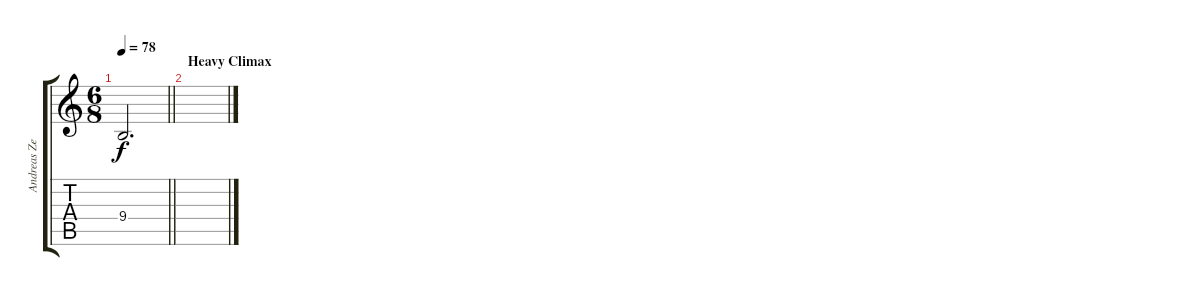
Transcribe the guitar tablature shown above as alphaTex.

\track ("Andreas Zengberg" "Andreas Ze") {instrument cello}
\staff {score tabs}
\tuning (E4 B3 G3 D3 A2 E2) {hide}
\ts (6 8)
\tempo 78
\clef g2
\barLineRight lightlight
\ks c
9.4.2{d dy f} |
\section ("" "Heavy Climax")
